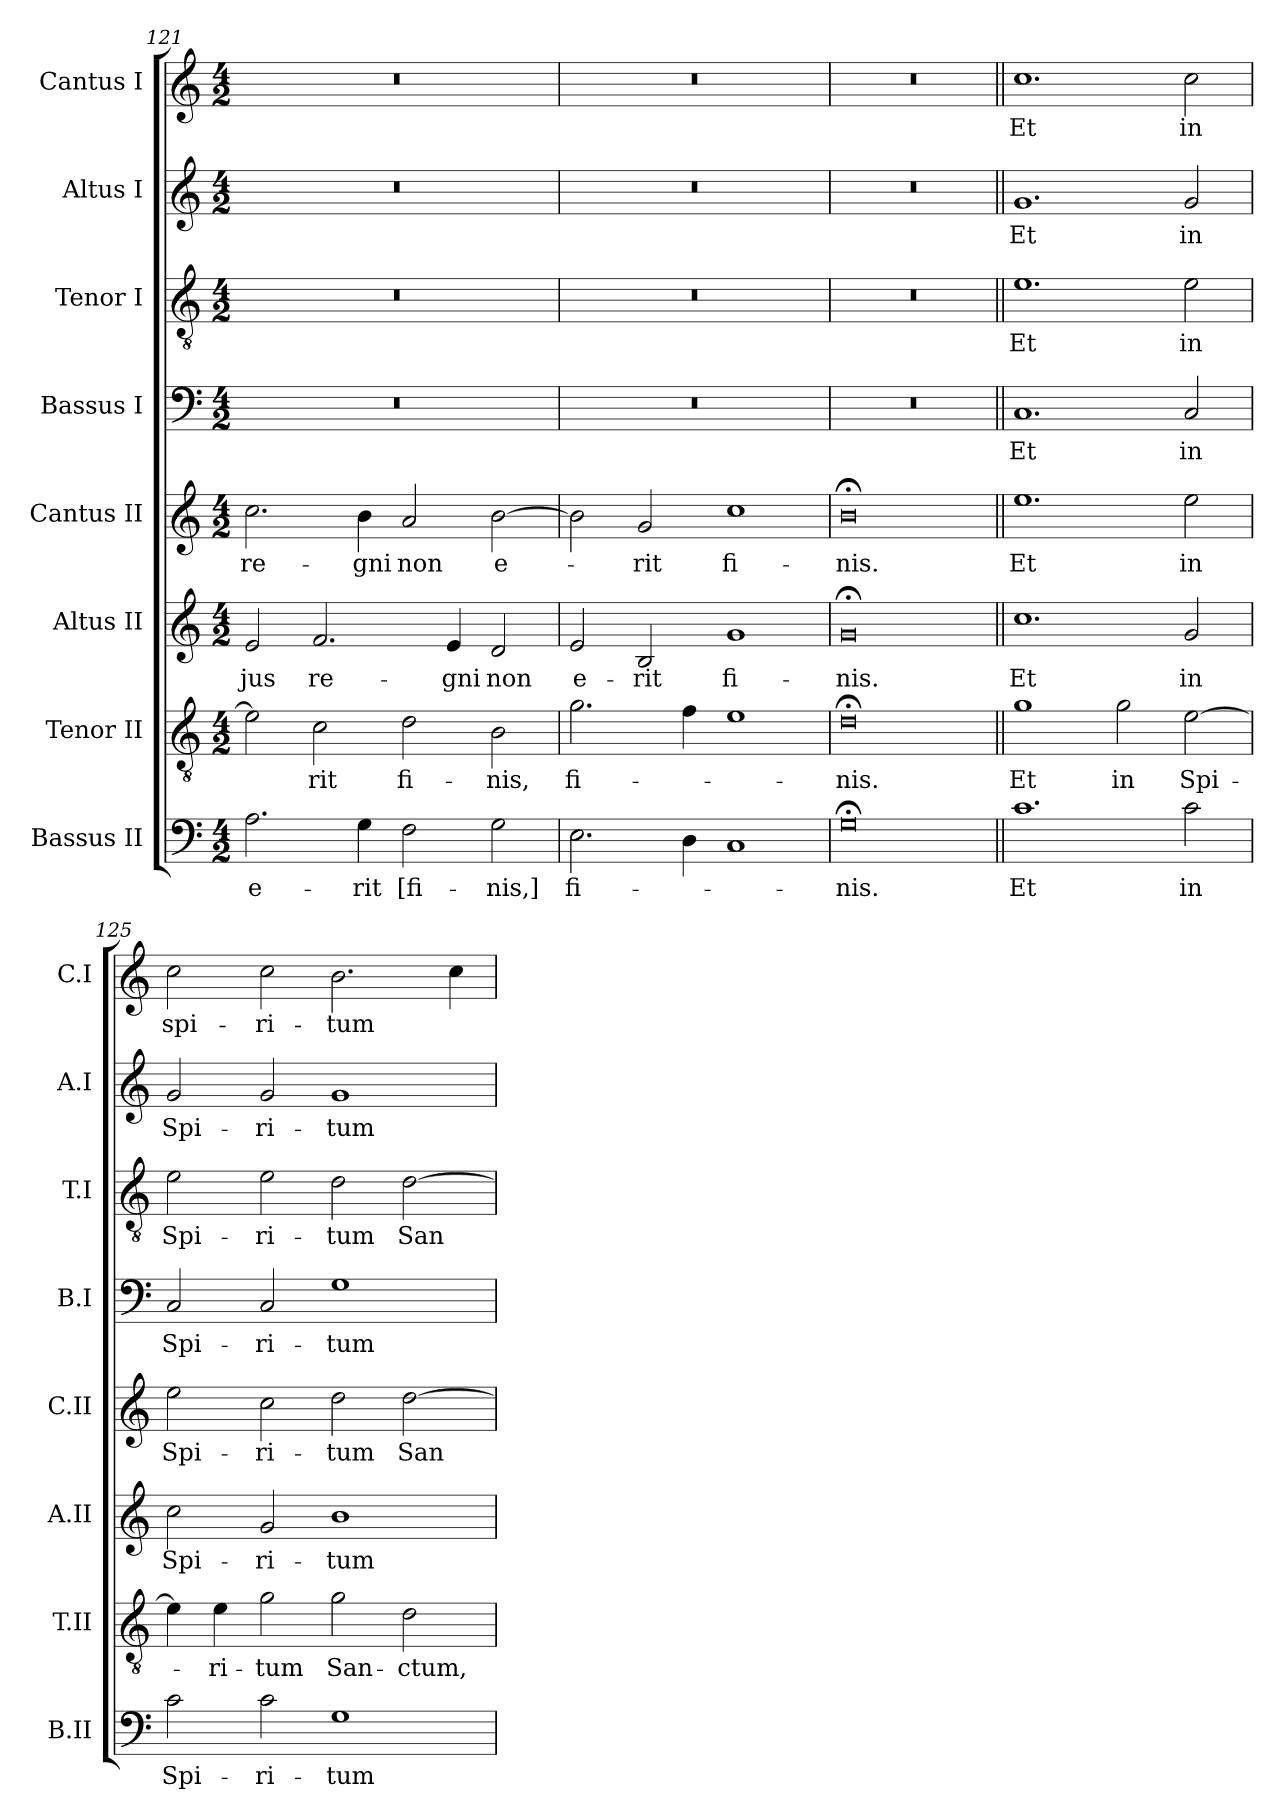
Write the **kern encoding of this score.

**kern	**text	**kern	**text	**kern	**text	**kern	**text	**kern	**text	**kern	**text	**kern	**text	**kern	**text
*part8	*part8	*part7	*part7	*part6	*part6	*part5	*part5	*part4	*part4	*part3	*part3	*part2	*part2	*part1	*part1
*staff8	*staff8	*staff7	*staff7	*staff6	*staff6	*staff5	*staff5	*staff4	*staff4	*staff3	*staff3	*staff2	*staff2	*staff1	*staff1
*I"Bassus II	*	*I"Tenor II	*	*I"Altus II	*	*I"Cantus II	*	*I"Bassus I	*	*I"Tenor I	*	*I"Altus I	*	*I"Cantus I	*
*I'B.II	*	*I'T.II	*	*I'A.II	*	*I'C.II	*	*I'B.I	*	*I'T.I	*	*I'A.I	*	*I'C.I	*
*clefF4	*	*clefGv2	*	*clefG2	*	*clefG2	*	*clefF4	*	*clefGv2	*	*clefG2	*	*clefG2	*
*	*	*ITrd7c12	*	*	*	*	*	*	*	*ITrd7c12	*	*	*	*	*
*k[]	*	*k[]	*	*k[]	*	*k[]	*	*k[]	*	*k[]	*	*k[]	*	*k[]	*
*C:	*	*C:	*	*C:	*	*C:	*	*C:	*	*C:	*	*C:	*	*C:	*
*M4/2	*	*M4/2	*	*M4/2	*	*M4/2	*	*M4/2	*	*M4/2	*	*M4/2	*	*M4/2	*
=121	=121	=121	=121	=121	=121	=121	=121	=121	=121	=121	=121	=121	=121	=121	=121
2.A\	e-	2E\]	.	2e/	-jus	2.cc\	re-	0r	.	0r	.	0r	.	0r	.
.	.	2C\	-rit	2.f/	re-	.	.	.	.	.	.	.	.	.	.
4G\	-rit	.	.	.	.	4b\	-gni	.	.	.	.	.	.	.	.
2F\	[fi-	2D\	fi-	.	.	2a/	non	.	.	.	.	.	.	.	.
.	.	.	.	4e/	-gni	.	.	.	.	.	.	.	.	.	.
2G\	-nis,]	2BB\	-nis,	2d/	non	[2b\	e-	.	.	.	.	.	.	.	.
=122	=122	=122	=122	=122	=122	=122	=122	=122	=122	=122	=122	=122	=122	=122	=122
2.E\	fi-	2.G\	fi-	2e/	e-	2b\]	.	0r	.	0r	.	0r	.	0r	.
.	.	.	.	2B/	-rit	2g/	-rit	.	.	.	.	.	.	.	.
4D\	.	4F\	.	.	.	.	.	.	.	.	.	.	.	.	.
1C/	.	1E\	.	1g/	fi-	1cc\	fi-	.	.	.	.	.	.	.	.
=123	=123	=123	=123	=123	=123	=123	=123	=123	=123	=123	=123	=123	=123	=123	=123
0G;<\	-nis.	0D;<\	-nis.	0g;</	-nis.	0b;<\	-nis.	0r	.	0r	.	0r	.	0r	.
=124||	=124||	=124||	=124||	=124||	=124||	=124||	=124||	=124||	=124||	=124||	=124||	=124||	=124||	=124||	=124||
1.c\	Et	1G\	Et	1.cc\	Et	1.ee\	Et	1.C/	Et	1.E\	Et	1.g/	Et	1.cc\	Et
.	.	2G\	in	.	.	.	.	.	.	.	.	.	.	.	.
2c\	in	[2E\	Spi-	2g/	in	2ee\	in	2C/	in	2E\	in	2g/	in	2cc\	in
=125	=125	=125	=125	=125	=125	=125	=125	=125	=125	=125	=125	=125	=125	=125	=125
2c\	Spi-	4E\]	.	2cc\	Spi-	2ee\	Spi-	2C/	Spi-	2E\	Spi-	2g/	Spi-	2cc\	spi-
.	.	4E\	-ri-	.	.	.	.	.	.	.	.	.	.	.	.
2c\	-ri-	2G\	-tum	2g/	-ri-	2cc\	-ri-	2C/	-ri-	2E\	-ri-	2g/	-ri-	2cc\	-ri-
1G\	-tum	2G\	San-	1b\	-tum	2dd\	-tum	1G\	-tum	2D\	-tum	1g/	-tum	2.b\	-tum
.	.	2D\	-ctum,	.	.	[2dd\	San-	.	.	[2D\	San-	.	.	.	.
.	.	.	.	.	.	.	.	.	.	.	.	.	.	4cc\	.
=	=	=	=	=	=	=	=	=	=	=	=	=	=	=	=
*-	*-	*-	*-	*-	*-	*-	*-	*-	*-	*-	*-	*-	*-	*-	*-
